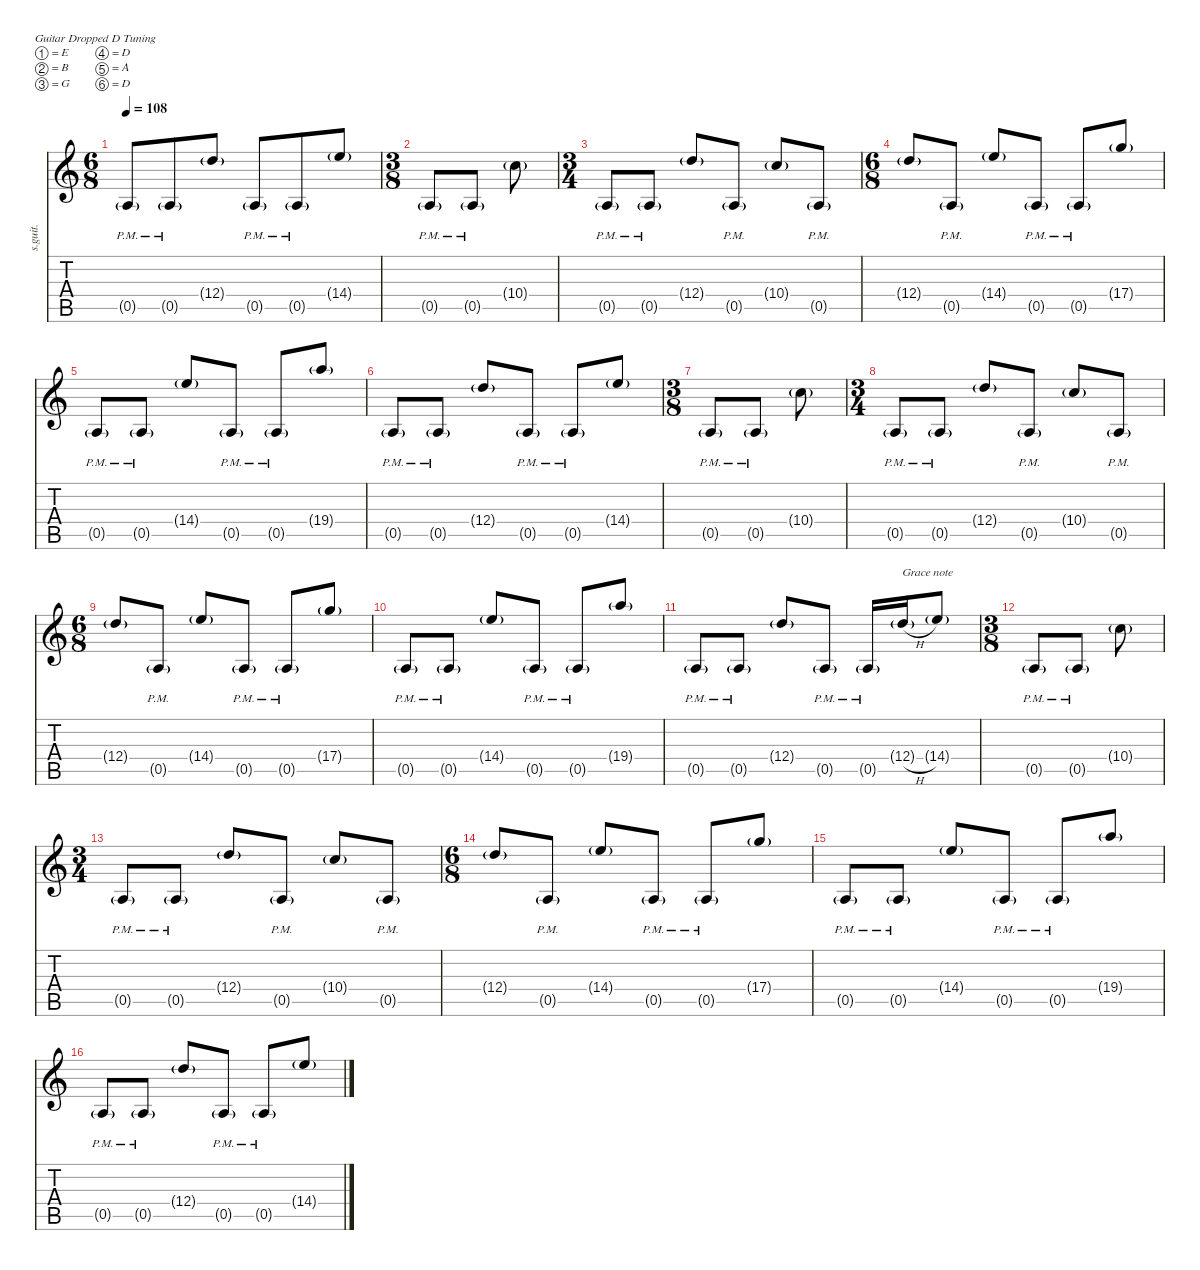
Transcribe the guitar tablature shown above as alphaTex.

\defaultSystemsLayout 4
\hideDynamics
\bracketExtendMode nobrackets
\track ("Adam Jones (Guitar II)" "s.guit.") {instrument distortionguitar}
\staff {score tabs}
\tuning (E4 B3 G3 D3 A2 D2)
\ts (6 8)
\tempo 108
\clef g2
\ks c
0.5{g pm}.8{lyrics (0 "") lyrics (1 "") lyrics (2 "") lyrics (3 "") lyrics (4 "") dy fff} 0.5{g pm}.8{lyrics (0 "") lyrics (1 "") lyrics (2 "") lyrics (3 "") lyrics (4 "")} 12.4{g}.8{lyrics (0 "") lyrics (1 "") lyrics (2 "") lyrics (3 "") lyrics (4 "")} 0.5{g pm}.8{lyrics (0 "") lyrics (1 "") lyrics (2 "") lyrics (3 "") lyrics (4 "")} 0.5{g pm}.8{lyrics (0 "") lyrics (1 "") lyrics (2 "") lyrics (3 "") lyrics (4 "")} 14.4{g}.8{lyrics (0 "") lyrics (1 "") lyrics (2 "") lyrics (3 "") lyrics (4 "")} |
\ts (3 8)
\beaming (8 2 2 2 2)
0.5{g pm}.8{lyrics (0 "") lyrics (1 "") lyrics (2 "") lyrics (3 "") lyrics (4 "")} 0.5{g pm}.8{lyrics (0 "") lyrics (1 "") lyrics (2 "") lyrics (3 "") lyrics (4 "")} 10.4{g}.8{lyrics (0 "") lyrics (1 "") lyrics (2 "") lyrics (3 "") lyrics (4 "")} |
\ts (3 4)
\beaming (8 2 2 2 2)
0.5{g pm}.8{lyrics (0 "") lyrics (1 "") lyrics (2 "") lyrics (3 "") lyrics (4 "")} 0.5{g pm}.8{lyrics (0 "") lyrics (1 "") lyrics (2 "") lyrics (3 "") lyrics (4 "")} 12.4{g}.8{lyrics (0 "") lyrics (1 "") lyrics (2 "") lyrics (3 "") lyrics (4 "")} 0.5{g pm}.8{lyrics (0 "") lyrics (1 "") lyrics (2 "") lyrics (3 "") lyrics (4 "")} 10.4{g}.8{lyrics (0 "") lyrics (1 "") lyrics (2 "") lyrics (3 "") lyrics (4 "")} 0.5{g pm}.8{lyrics (0 "") lyrics (1 "") lyrics (2 "") lyrics (3 "") lyrics (4 "")} |
\ts (6 8)
\beaming (8 2 2 2 2)
12.4{g}.8{lyrics (0 "") lyrics (1 "") lyrics (2 "") lyrics (3 "") lyrics (4 "")} 0.5{g pm}.8{lyrics (0 "") lyrics (1 "") lyrics (2 "") lyrics (3 "") lyrics (4 "")} 14.4{g}.8{lyrics (0 "") lyrics (1 "") lyrics (2 "") lyrics (3 "") lyrics (4 "")} 0.5{g pm}.8{lyrics (0 "") lyrics (1 "") lyrics (2 "") lyrics (3 "") lyrics (4 "")} 0.5{g pm}.8{lyrics (0 "") lyrics (1 "") lyrics (2 "") lyrics (3 "") lyrics (4 "")} 17.4{g}.8{lyrics (0 "") lyrics (1 "") lyrics (2 "") lyrics (3 "") lyrics (4 "")} |
0.5{g pm}.8{lyrics (0 "") lyrics (1 "") lyrics (2 "") lyrics (3 "") lyrics (4 "")} 0.5{g pm}.8{lyrics (0 "") lyrics (1 "") lyrics (2 "") lyrics (3 "") lyrics (4 "")} 14.4{g}.8{lyrics (0 "") lyrics (1 "") lyrics (2 "") lyrics (3 "") lyrics (4 "")} 0.5{g pm}.8{lyrics (0 "") lyrics (1 "") lyrics (2 "") lyrics (3 "") lyrics (4 "")} 0.5{g pm}.8{lyrics (0 "") lyrics (1 "") lyrics (2 "") lyrics (3 "") lyrics (4 "")} 19.4{g}.8{lyrics (0 "") lyrics (1 "") lyrics (2 "") lyrics (3 "") lyrics (4 "")} |
0.5{g pm}.8{lyrics (0 "") lyrics (1 "") lyrics (2 "") lyrics (3 "") lyrics (4 "")} 0.5{g pm}.8{lyrics (0 "") lyrics (1 "") lyrics (2 "") lyrics (3 "") lyrics (4 "")} 12.4{g}.8{lyrics (0 "") lyrics (1 "") lyrics (2 "") lyrics (3 "") lyrics (4 "")} 0.5{g pm}.8{lyrics (0 "") lyrics (1 "") lyrics (2 "") lyrics (3 "") lyrics (4 "")} 0.5{g pm}.8{lyrics (0 "") lyrics (1 "") lyrics (2 "") lyrics (3 "") lyrics (4 "")} 14.4{g}.8{lyrics (0 "") lyrics (1 "") lyrics (2 "") lyrics (3 "") lyrics (4 "")} |
\ts (3 8)
\beaming (8 2 2 2 2)
0.5{g pm}.8{lyrics (0 "") lyrics (1 "") lyrics (2 "") lyrics (3 "") lyrics (4 "")} 0.5{g pm}.8{lyrics (0 "") lyrics (1 "") lyrics (2 "") lyrics (3 "") lyrics (4 "")} 10.4{g}.8{lyrics (0 "") lyrics (1 "") lyrics (2 "") lyrics (3 "") lyrics (4 "")} |
\ts (3 4)
\beaming (8 2 2 2 2)
0.5{g pm}.8{lyrics (0 "") lyrics (1 "") lyrics (2 "") lyrics (3 "") lyrics (4 "")} 0.5{g pm}.8{lyrics (0 "") lyrics (1 "") lyrics (2 "") lyrics (3 "") lyrics (4 "")} 12.4{g}.8{lyrics (0 "") lyrics (1 "") lyrics (2 "") lyrics (3 "") lyrics (4 "")} 0.5{g pm}.8{lyrics (0 "") lyrics (1 "") lyrics (2 "") lyrics (3 "") lyrics (4 "")} 10.4{g}.8{lyrics (0 "") lyrics (1 "") lyrics (2 "") lyrics (3 "") lyrics (4 "")} 0.5{g pm}.8{lyrics (0 "") lyrics (1 "") lyrics (2 "") lyrics (3 "") lyrics (4 "")} |
\ts (6 8)
\beaming (8 2 2 2 2)
12.4{g}.8{lyrics (0 "") lyrics (1 "") lyrics (2 "") lyrics (3 "") lyrics (4 "")} 0.5{g pm}.8{lyrics (0 "") lyrics (1 "") lyrics (2 "") lyrics (3 "") lyrics (4 "")} 14.4{g}.8{lyrics (0 "") lyrics (1 "") lyrics (2 "") lyrics (3 "") lyrics (4 "")} 0.5{g pm}.8{lyrics (0 "") lyrics (1 "") lyrics (2 "") lyrics (3 "") lyrics (4 "")} 0.5{g pm}.8{lyrics (0 "") lyrics (1 "") lyrics (2 "") lyrics (3 "") lyrics (4 "")} 17.4{g}.8{lyrics (0 "") lyrics (1 "") lyrics (2 "") lyrics (3 "") lyrics (4 "")} |
0.5{g pm}.8{lyrics (0 "") lyrics (1 "") lyrics (2 "") lyrics (3 "") lyrics (4 "")} 0.5{g pm}.8{lyrics (0 "") lyrics (1 "") lyrics (2 "") lyrics (3 "") lyrics (4 "")} 14.4{g}.8{lyrics (0 "") lyrics (1 "") lyrics (2 "") lyrics (3 "") lyrics (4 "")} 0.5{g pm}.8{lyrics (0 "") lyrics (1 "") lyrics (2 "") lyrics (3 "") lyrics (4 "")} 0.5{g pm}.8{lyrics (0 "") lyrics (1 "") lyrics (2 "") lyrics (3 "") lyrics (4 "")} 19.4{g}.8{lyrics (0 "") lyrics (1 "") lyrics (2 "") lyrics (3 "") lyrics (4 "")} |
0.5{g pm}.8{lyrics (0 "") lyrics (1 "") lyrics (2 "") lyrics (3 "") lyrics (4 "")} 0.5{g pm}.8{lyrics (0 "") lyrics (1 "") lyrics (2 "") lyrics (3 "") lyrics (4 "")} 12.4{g}.8{lyrics (0 "") lyrics (1 "") lyrics (2 "") lyrics (3 "") lyrics (4 "")} 0.5{g pm}.8{lyrics (0 "") lyrics (1 "") lyrics (2 "") lyrics (3 "") lyrics (4 "")} 0.5{g pm}.16{lyrics (0 "") lyrics (1 "") lyrics (2 "") lyrics (3 "") lyrics (4 "")} 12.4{h g}.16{txt "Grace note" lyrics (0 "") lyrics (1 "") lyrics (2 "") lyrics (3 "") lyrics (4 "")} 14.4{g}.8{lyrics (0 "") lyrics (1 "") lyrics (2 "") lyrics (3 "") lyrics (4 "")} |
\ts (3 8)
\beaming (8 2 2 2 2)
0.5{g pm}.8{lyrics (0 "") lyrics (1 "") lyrics (2 "") lyrics (3 "") lyrics (4 "")} 0.5{g pm}.8{lyrics (0 "") lyrics (1 "") lyrics (2 "") lyrics (3 "") lyrics (4 "")} 10.4{g}.8{lyrics (0 "") lyrics (1 "") lyrics (2 "") lyrics (3 "") lyrics (4 "")} |
\ts (3 4)
\beaming (8 2 2 2 2)
0.5{g pm}.8{lyrics (0 "") lyrics (1 "") lyrics (2 "") lyrics (3 "") lyrics (4 "")} 0.5{g pm}.8{lyrics (0 "") lyrics (1 "") lyrics (2 "") lyrics (3 "") lyrics (4 "")} 12.4{g}.8{lyrics (0 "") lyrics (1 "") lyrics (2 "") lyrics (3 "") lyrics (4 "")} 0.5{g pm}.8{lyrics (0 "") lyrics (1 "") lyrics (2 "") lyrics (3 "") lyrics (4 "")} 10.4{g}.8{lyrics (0 "") lyrics (1 "") lyrics (2 "") lyrics (3 "") lyrics (4 "")} 0.5{g pm}.8{lyrics (0 "") lyrics (1 "") lyrics (2 "") lyrics (3 "") lyrics (4 "")} |
\ts (6 8)
\beaming (8 2 2 2 2)
12.4{g}.8{lyrics (0 "") lyrics (1 "") lyrics (2 "") lyrics (3 "") lyrics (4 "")} 0.5{g pm}.8{lyrics (0 "") lyrics (1 "") lyrics (2 "") lyrics (3 "") lyrics (4 "")} 14.4{g}.8{lyrics (0 "") lyrics (1 "") lyrics (2 "") lyrics (3 "") lyrics (4 "")} 0.5{g pm}.8{lyrics (0 "") lyrics (1 "") lyrics (2 "") lyrics (3 "") lyrics (4 "")} 0.5{g pm}.8{lyrics (0 "") lyrics (1 "") lyrics (2 "") lyrics (3 "") lyrics (4 "")} 17.4{g}.8{lyrics (0 "") lyrics (1 "") lyrics (2 "") lyrics (3 "") lyrics (4 "")} |
0.5{g pm}.8{lyrics (0 "") lyrics (1 "") lyrics (2 "") lyrics (3 "") lyrics (4 "")} 0.5{g pm}.8{lyrics (0 "") lyrics (1 "") lyrics (2 "") lyrics (3 "") lyrics (4 "")} 14.4{g}.8{lyrics (0 "") lyrics (1 "") lyrics (2 "") lyrics (3 "") lyrics (4 "")} 0.5{g pm}.8{lyrics (0 "") lyrics (1 "") lyrics (2 "") lyrics (3 "") lyrics (4 "")} 0.5{g pm}.8{lyrics (0 "") lyrics (1 "") lyrics (2 "") lyrics (3 "") lyrics (4 "")} 19.4{g}.8{lyrics (0 "") lyrics (1 "") lyrics (2 "") lyrics (3 "") lyrics (4 "")} |
0.5{g pm}.8{lyrics (0 "") lyrics (1 "") lyrics (2 "") lyrics (3 "") lyrics (4 "")} 0.5{g pm}.8{lyrics (0 "") lyrics (1 "") lyrics (2 "") lyrics (3 "") lyrics (4 "")} 12.4{g}.8{lyrics (0 "") lyrics (1 "") lyrics (2 "") lyrics (3 "") lyrics (4 "")} 0.5{g pm}.8{lyrics (0 "") lyrics (1 "") lyrics (2 "") lyrics (3 "") lyrics (4 "")} 0.5{g pm}.8{lyrics (0 "") lyrics (1 "") lyrics (2 "") lyrics (3 "") lyrics (4 "")} 14.4{g}.8{lyrics (0 "") lyrics (1 "") lyrics (2 "") lyrics (3 "") lyrics (4 "")}
